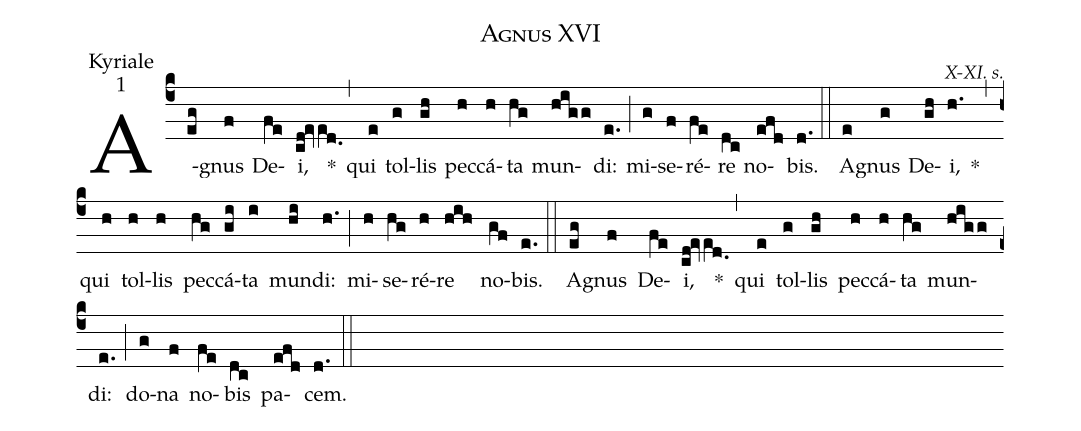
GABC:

name:Agnus XVI;
office-part:Kyriale;
mode:1;
commentary:X-XI. s.;
%%
(c4) A(eg)gnus(f) De(fe)i,(cd!eve[ll:1]d.0) <sp>*</sp>(,) qui(e) tol(g)lis(gh) pec(h)cá(h)ta(hg) mun(higg)di:(e.) (;) mi(g)se(f)ré(fe)re(dc) no(efd)bis.(d.) (::)
A(e)gnus(g) De(gh)i,(h.) <sp>*</sp>(,) qui(h) tol(h)lis(h) pec(hg)cá(gi)ta(i) mun(hi)di:(h.) (;) mi(h)se(hg)ré(h)re(hih) no(gf)bis.(e.) (::)
A(eg)gnus(f) De(fe)i,(cd!eve[ll:1]d.0) <sp>*</sp>(,) qui(e) tol(g)lis(gh) pec(h)cá(h)ta(hg) mun(higg)di:(e.) (;) do(g)na(f) no(fe)bis(dc) pa(efd)cem.(d.) (::)
